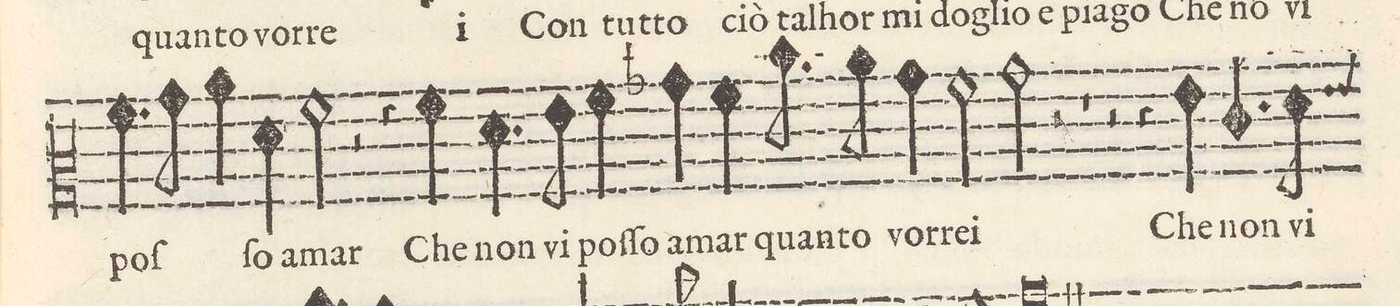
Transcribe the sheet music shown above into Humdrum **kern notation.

**kern	**text
*I"ALTO	*
*clefC2	*
*k[]	*
*M2/1	*
4.a\	poſ-
8b\	.
4cc\	.
4fny\	vo a-
2a\	-mar
2r	.
=32-	=32-
4rg	.
4a\	Che
4.f\	non
8gny\	vi
4a\	poſ-
4b-X\	ſo a-
4a\	-mar
4.dd\	quan-
=33-	=33-
8cc\	-to
4bny\	vor-
2a\	-re-
2b\	-i
2r	.
=34-	=34-
1r	.
2r	.
4rg	.
4g\	Che
=35-	=35-
4.e/	non
8f\	vi
*-	*-
